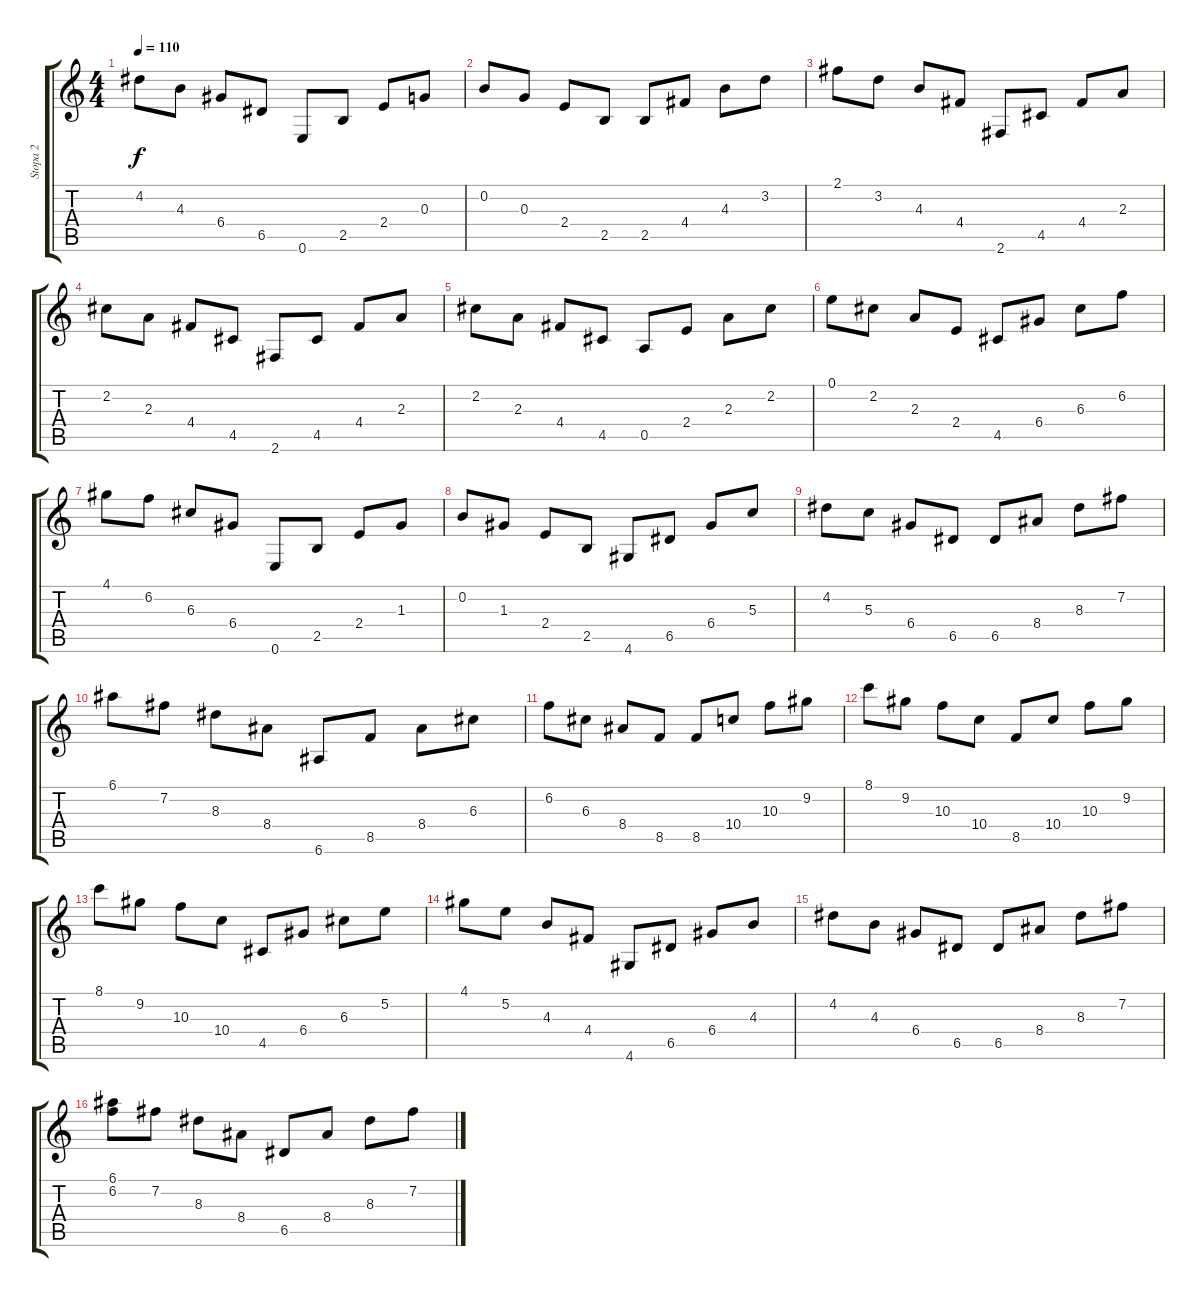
\track ("Stopa 2" "Stopa 2") {instrument acousticguitarnylon}
\staff {score tabs}
\tuning (E4 B3 G3 D3 A2 E2) {hide}
\ts (4 4)
\tempo 110
\clef g2
\ks c
4.2.8{dy f} 4.3.8 6.4.8 6.5.8 0.6.8 2.5.8 2.4.8 0.3.8 |
0.2.8 0.3.8 2.4.8 2.5.8 2.5.8 4.4.8 4.3.8 3.2.8 |
2.1.8 3.2.8 4.3.8 4.4.8 2.6.8 4.5.8 4.4.8 2.3.8 |
2.2.8 2.3.8 4.4.8 4.5.8 2.6.8 4.5.8 4.4.8 2.3.8 |
2.2.8 2.3.8 4.4.8 4.5.8 0.5.8 2.4.8 2.3.8 2.2.8 |
0.1.8 2.2.8 2.3.8 2.4.8 4.5.8 6.4.8 6.3.8 6.2.8 |
4.1.8 6.2.8 6.3.8 6.4.8 0.6.8 2.5.8 2.4.8 1.3.8 |
0.2.8 1.3.8 2.4.8 2.5.8 4.6.8 6.5.8 6.4.8 5.3.8 |
4.2.8 5.3.8 6.4.8 6.5.8 6.5.8 8.4.8 8.3.8 7.2.8 |
6.1.8 7.2.8 8.3.8 8.4.8 6.6.8 8.5.8 8.4.8 6.3.8 |
6.2.8 6.3.8 8.4.8 8.5.8 8.5.8 10.4.8 10.3.8 9.2.8 |
8.1.8 9.2.8 10.3.8 10.4.8 8.5.8 10.4.8 10.3.8 9.2.8 |
8.1.8 9.2.8 10.3.8 10.4.8 4.5.8 6.4.8 6.3.8 5.2.8 |
4.1.8 5.2.8 4.3.8 4.4.8 4.6.8 6.5.8 6.4.8 4.3.8 |
4.2.8 4.3.8 6.4.8 6.5.8 6.5.8 8.4.8 8.3.8 7.2.8 |
(6.1 6.2).8 7.2.8 8.3.8 8.4.8 6.5.8 8.4.8 8.3.8 7.2.8
